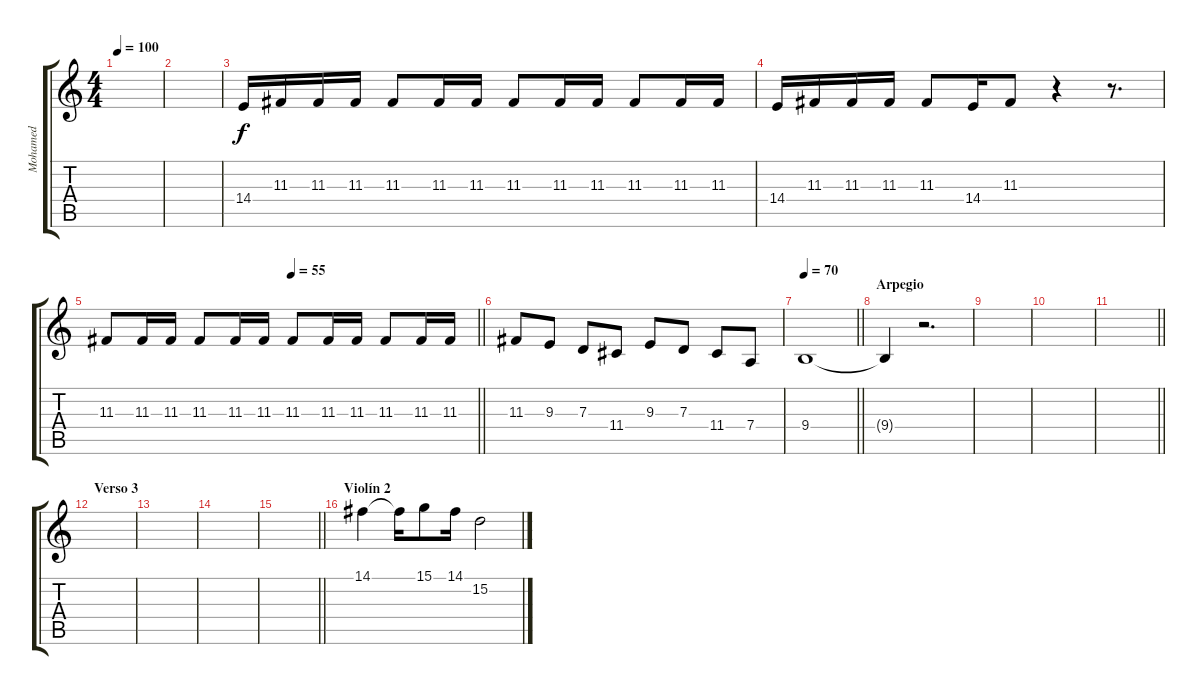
\track ("Mohamed" "Mohamed") {instrument violin}
\staff {score tabs}
\tuning (E4 B3 G3 D3 A2 E2) {hide}
\ts (4 4)
\tempo 100
\clef g2
\ks c
|
|
14.4.16 11.3.16 11.3.16 11.3.16 11.3.8 11.3.16 11.3.16 11.3.8 11.3.16 11.3.16 11.3.8 11.3.16 11.3.16 |
14.4.16 11.3.16 11.3.16 11.3.16 11.3.8 14.4.16 11.3.8 r.4 r.8{d} |
\tempo (55 0.5)
\barLineRight lightlight
11.3.8 11.3.16 11.3.16 11.3.8 11.3.16 11.3.16 11.3.8 11.3.16 11.3.16 11.3.8 11.3.16 11.3.16 |
11.3.8 9.3.8 7.3.8 11.4.8 9.3.8 7.3.8 11.4.8 7.4.8 |
\tempo 70
\barLineRight lightlight
9.4.1{volume 1} |
\section ("" "Arpegio")
9.4{t}.4 r.2{d} |
|
|
\barLineRight lightlight
|
\section ("" "Verso 3")
|
|
|
\barLineRight lightlight
|
\section ("" "Violín 2")
14.1.4{volume 13} 14.1{t}.16 15.1.8 14.1.16 15.2.2
